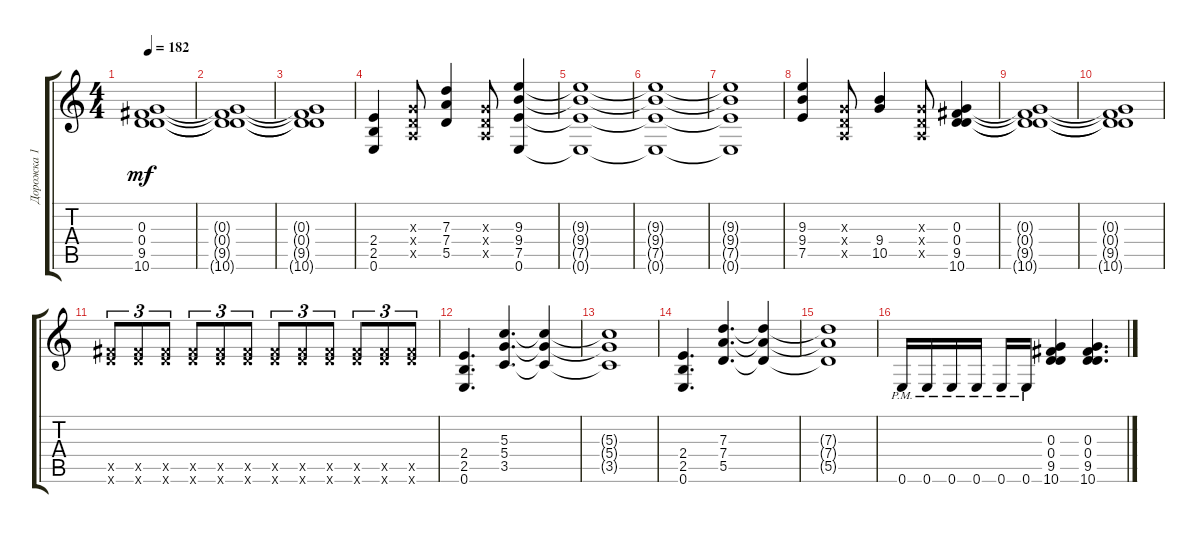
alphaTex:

\track ("Дорожка 1" "Дорожка 1") {instrument overdrivenguitar}
\staff {score tabs}
\tuning (E4 B3 G3 D3 A2 E2) {hide}
\ts (4 4)
\tempo 182
\clef g2
\ks c
(0.3{t} 0.4{t} 9.5{t} 10.6{t}).1{dy mf} |
(0.3{t} 0.4{t} 9.5{t} 10.6{t}).1 |
(0.3{t} 0.4{t} 9.5{t} 10.6{t}).1 |
(2.4 2.5 0.6).4 (0.3{x} 0.4{x} 0.5{x}).8 (7.3 7.4 5.5).4 (0.3{x} 0.4{x} 0.5{x}).8 (9.3 9.4 7.5 0.6).4 |
(9.3{t} 9.4{t} 7.5{t} 0.6{t}).1 |
(9.3{t} 9.4{t} 7.5{t} 0.6{t}).1 |
(9.3{t} 9.4{t} 7.5{t} 0.6{t}).1 |
(9.3 9.4 7.5).4 (0.3{x} 0.4{x} 0.5{x}).8 (9.4 10.5).4 (0.3{x} 0.4{x} 0.5{x}).8 (0.3 0.4 9.5 10.6).4 |
(0.3{t} 0.4{t} 9.5{t} 10.6{t}).1 |
(0.3{t} 0.4{t} 9.5{t} 10.6{t}).1 |
(9.5{x} 10.6{x}).8{tu (3 2)} (9.5{x} 10.6{x}).8{tu (3 2)} (9.5{x} 10.6{x}).8{tu (3 2)} (9.5{x} 10.6{x}).8{tu (3 2)} (9.5{x} 10.6{x}).8{tu (3 2)} (9.5{x} 10.6{x}).8{tu (3 2)} (9.5{x} 10.6{x}).8{tu (3 2)} (9.5{x} 10.6{x}).8{tu (3 2)} (9.5{x} 10.6{x}).8{tu (3 2)} (9.5{x} 10.6{x}).8{tu (3 2)} (9.5{x} 10.6{x}).8{tu (3 2)} (9.5{x} 10.6{x}).8{tu (3 2)} |
(2.4 2.5 0.6).4{d} (5.3 5.4 3.5).4{d} (5.3{t} 5.4{t} 3.5{t}).4 |
(5.3{t} 5.4{t} 3.5{t}).1 |
(2.4 2.5 0.6).4{d} (7.3 7.4 5.5).4{d} (7.3{t} 7.4{t} 5.5{t}).4 |
(7.3{t} 7.4{t} 5.5{t}).1 |
0.6{pm}.16 0.6{pm}.16 0.6{pm}.16 0.6{pm}.16 0.6{pm}.16 0.6{pm}.16 (0.3 0.4 9.5 10.6).4 (0.3 0.4 9.5 10.6).4{d}
